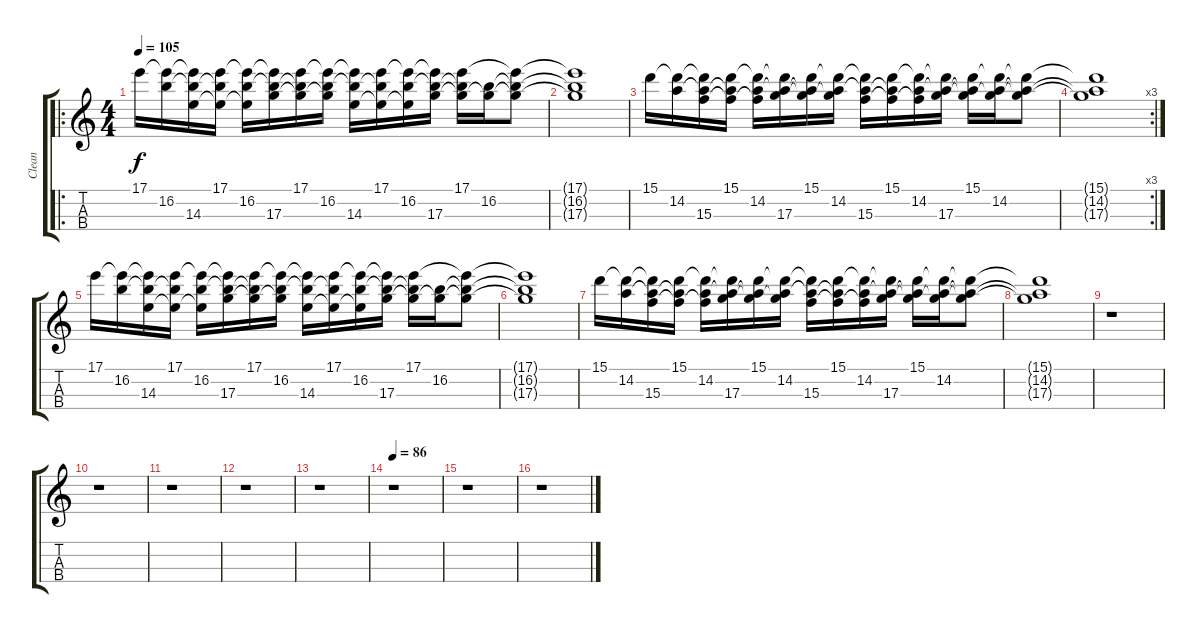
\track ("Clean" "Clean") {instrument acousticguitarnylon}
\staff {score tabs}
\tuning (B3 G3 D3 G2) {hide}
\ro
\ts (4 4)
\tempo 105
\clef g2
\ks c
17.1.16{dy f} (17.1{t} 16.2).16 (17.1{t} 16.2{t} 14.3).16 (17.1 16.2{t} 14.3{t}).16 (17.1{t} 16.2 14.3{t}).16 (17.1{t} 16.2{t} 17.3).16 (17.1 16.2{t} 17.3{t}).16 (17.1{t} 16.2 17.3{t}).16 (17.1{t} 16.2{t} 14.3).16 (17.1 16.2{t} 14.3{t}).16 (17.1{t} 16.2 14.3{t}).16 (17.1{t} 16.2{t} 17.3).16 (17.1 16.2{t} 17.3{t}).16 (16.2 17.3{t}).16 (17.1{t} 16.2{t} 17.3{t}).8 |
(17.1{t} 16.2{t} 17.3{t}).1 |
15.1.16 (15.1{t} 14.2).16 (15.1{t} 14.2{t} 15.3).16 (15.1 14.2{t} 15.3{t}).16 (15.1{t} 14.2 15.3{t}).16 (15.1{t} 14.2{t} 17.3).16 (15.1 14.2{t} 17.3{t}).16 (15.1{t} 14.2 17.3{t}).16 (15.1{t} 14.2{t} 15.3).16 (15.1 14.2{t} 15.3{t}).16 (15.1{t} 14.2 15.3{t}).16 (15.1{t} 14.2{t} 17.3).16 (15.1 14.2{t} 17.3{t}).16 (15.1{t} 14.2 17.3{t}).16 (15.1{t} 14.2{t} 17.3{t}).8 |
\rc 3
(15.1{t} 14.2{t} 17.3{t}).1 |
17.1.16 (17.1{t} 16.2).16 (17.1{t} 16.2{t} 14.3).16 (17.1 16.2{t} 14.3{t}).16 (17.1{t} 16.2 14.3{t}).16 (17.1{t} 16.2{t} 17.3).16 (17.1 16.2{t} 17.3{t}).16 (17.1{t} 16.2 17.3{t}).16 (17.1{t} 16.2{t} 14.3).16 (17.1 16.2{t} 14.3{t}).16 (17.1{t} 16.2 14.3{t}).16 (17.1{t} 16.2{t} 17.3).16 (17.1 16.2{t} 17.3{t}).16 (16.2 17.3{t}).16 (17.1{t} 16.2{t} 17.3{t}).8 |
(17.1{t} 16.2{t} 17.3{t}).1 |
15.1.16 (15.1{t} 14.2).16 (15.1{t} 14.2{t} 15.3).16 (15.1 14.2{t} 15.3{t}).16 (15.1{t} 14.2 15.3{t}).16 (15.1{t} 14.2{t} 17.3).16 (15.1 14.2{t} 17.3{t}).16 (15.1{t} 14.2 17.3{t}).16 (15.1{t} 14.2{t} 15.3).16 (15.1 14.2{t} 15.3{t}).16 (15.1{t} 14.2 15.3{t}).16 (15.1{t} 14.2{t} 17.3).16 (15.1 14.2{t} 17.3{t}).16 (15.1{t} 14.2 17.3{t}).16 (15.1{t} 14.2{t} 17.3{t}).8 |
(15.1{t} 14.2{t} 17.3{t}).1 |
r.1 |
r.1 |
r.1 |
r.1 |
r.1 |
\tempo 86
r.1 |
r.1 |
r.1
